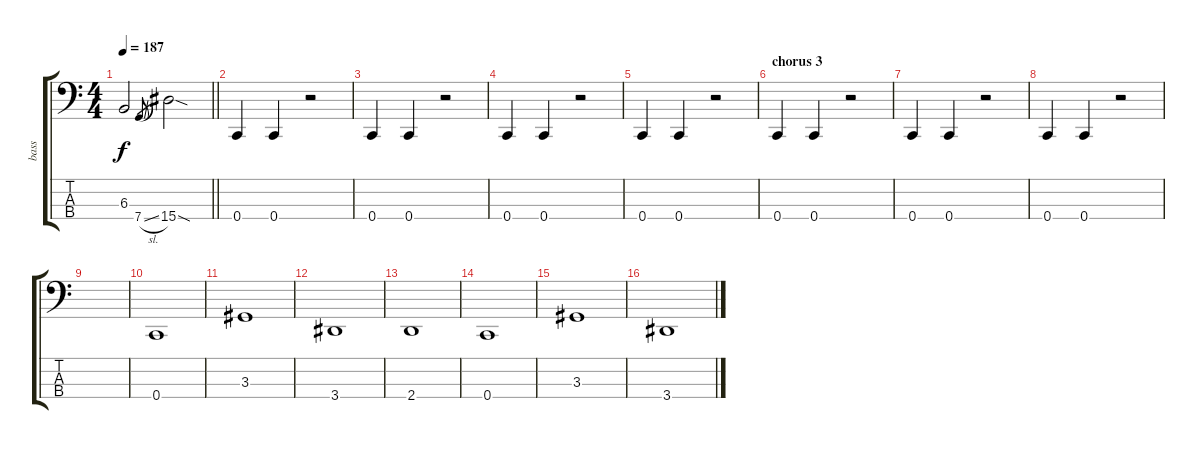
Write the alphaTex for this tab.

\track ("bass" "bass") {instrument slapbass2}
\staff {score tabs}
\tuning (Eb2 Bb1 F1 C1) {hide}
\ts (4 4)
\tempo 187
\clef f4
\barLineRight lightlight
\ks c
6.3{t}.2{dy f} 7.4{sl}.8{gr} 15.4{sod}.2 |
0.4.4 0.4.4 r.2 |
0.4.4 0.4.4 r.2 |
0.4.4 0.4.4 r.2 |
0.4.4 0.4.4 r.2 |
\section ("" "chorus 3")
0.4.4 0.4.4 r.2 |
0.4.4 0.4.4 r.2 |
0.4.4 0.4.4 r.2 |
|
0.4.1 |
3.3.1 |
3.4.1 |
2.4.1 |
0.4.1 |
3.3.1 |
3.4.1
